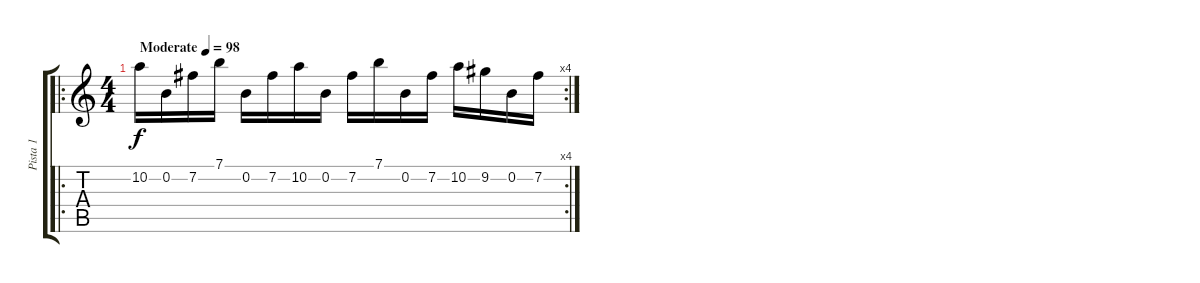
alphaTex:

\track ("Pista 1" "Pista 1") {instrument distortionguitar}
\staff {score tabs}
\tuning (E4 B3 G3 D3 A2 E2) {hide}
\ro
\rc 4
\ts (4 4)
\tempo (98 "Moderate")
\clef g2
\ks c
10.2.16{dy f instrument distortionguitar} 0.2.16 7.2.16 7.1.16 0.2.16 7.2.16 10.2.16 0.2.16 7.2.16 7.1.16 0.2.16 7.2.16 10.2.16 9.2.16 0.2.16 7.2.16
